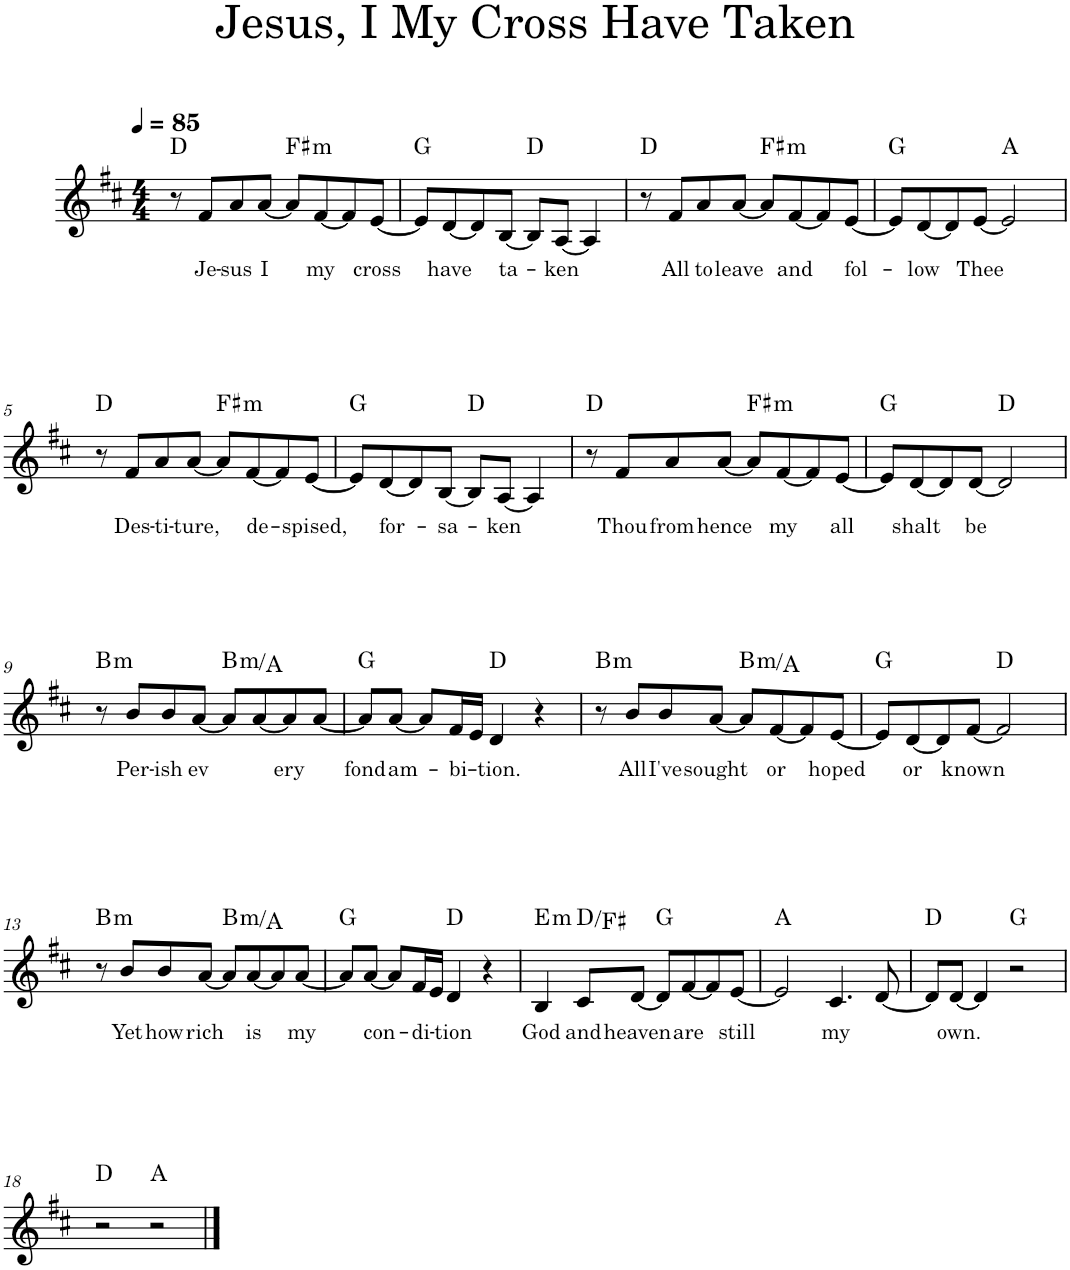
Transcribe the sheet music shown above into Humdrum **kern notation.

**kern	**text	**harte
*part1	*part1	*part1
*staff1	*staff1	*
*I"Piano	*	*
*I'Pno.	*	*
*clefG2	*	*
*k[f#c#]	*	*
*M4/4	*	*
*MM85	*	*
=1	=1	=1
8r	.	D:maj
!	!LO:LY:b	!
8f#/L	Je-	.
!	!LO:LY:b	!
8a/	-sus	.
!	!LO:LY:b	!
[8a/J	I	.
!	!	!LO:H:kt=m
8a/L]	.	F#:min
!	!LO:LY:b	!
[8f#/	my	.
8f#/]	.	.
!	!LO:LY:b	!
[8e/J	cross	.
=2	=2	=2
8e/L]	.	G:maj
!	!LO:LY:b	!
[8d/	have	.
8d/]	.	.
!	!LO:LY:b	!
[8B/J	ta-	.
8B/L]	.	D:maj
!	!LO:LY:b	!
[8A/J	-ken	.
4A/]	.	.
=3	=3	=3
8r	.	D:maj
!	!LO:LY:b	!
8f#/L	All	.
!	!LO:LY:b	!
8a/	to	.
!	!LO:LY:b	!
[8a/J	leave	.
!	!	!LO:H:kt=m
8a/L]	.	F#:min
!	!LO:LY:b	!
[8f#/	and	.
8f#/]	.	.
!	!LO:LY:b	!
[8e/J	fol-	.
=4	=4	=4
8e/L]	.	G:maj
!	!LO:LY:b	!
[8d/	-low	.
8d/]	.	.
!	!LO:LY:b	!
[8e/J	Thee	.
2e/]	.	A:maj
!!LO:LB:g=z
=5	=5	=5
8r	.	D:maj
!	!LO:LY:b	!
8f#/L	Des-	.
!	!LO:LY:b	!
8a/	-ti-	.
!	!LO:LY:b	!
[8a/J	-ture,	.
!	!	!LO:H:kt=m
8a/L]	.	F#:min
!	!LO:LY:b	!
[8f#/	de-	.
8f#/]	.	.
!	!LO:LY:b	!
[8e/J	-spised,	.
=6	=6	=6
8e/L]	.	G:maj
!	!LO:LY:b	!
[8d/	for-	.
8d/]	.	.
!	!LO:LY:b	!
[8B/J	-sa-	.
8B/L]	.	D:maj
!	!LO:LY:b	!
[8A/J	-ken	.
4A/]	.	.
=7	=7	=7
8r	.	D:maj
!	!LO:LY:b	!
8f#/L	Thou	.
!	!LO:LY:b	!
8a/	from	.
!	!LO:LY:b	!
[8a/J	hence	.
!	!	!LO:H:kt=m
8a/L]	.	F#:min
!	!LO:LY:b	!
[8f#/	my	.
8f#/]	.	.
!	!LO:LY:b	!
[8e/J	all	.
=8	=8	=8
8e/L]	.	G:maj
!	!LO:LY:b	!
[8d/	shalt	.
8d/]	.	.
!	!LO:LY:b	!
[8d/J	be	.
2d/]	.	D:maj
!!LO:LB:g=z
=9	=9	=9
!	!	!LO:H:kt=m
8r	.	B:min
!	!LO:LY:b	!
8b/L	Per-	.
!	!LO:LY:b	!
8b/	-ish	.
!	!LO:LY:b	!
[8a/J	ev	.
!	!	!LO:H:kt=m
8a/L]	.	B:min/b7
[8a/	.	.
!	!LO:LY:b	!
8a/]	ery	.
[8a/J	.	.
=10	=10	=10
!	!LO:LY:b	!
8a/L]	fond	G:maj
!	!LO:LY:b	!
[8a/J	am-	.
8a/L]	.	.
!	!LO:LY:b	!
16f#/L	-bi-	.
16e/JJ	.	.
!	!LO:LY:b	!
4d/	-tion.	D:maj
4r	.	.
=11	=11	=11
!	!	!LO:H:kt=m
8r	.	B:min
!	!LO:LY:b	!
8b/L	All	.
!	!LO:LY:b	!
8b/	I've	.
!	!LO:LY:b	!
[8a/J	sought	.
!	!	!LO:H:kt=m
8a/L]	.	B:min/b7
!	!LO:LY:b	!
[8f#/	or	.
8f#/]	.	.
!	!LO:LY:b	!
[8e/J	hoped	.
=12	=12	=12
8e/L]	.	G:maj
!	!LO:LY:b	!
[8d/	or	.
8d/]	.	.
!	!LO:LY:b	!
[8f#/J	known	.
2f#/]	.	D:maj
!!LO:LB:g=z
=13	=13	=13
!	!	!LO:H:kt=m
8r	.	B:min
!	!LO:LY:b	!
8b/L	Yet	.
!	!LO:LY:b	!
8b/	how	.
!	!LO:LY:b	!
[8a/J	rich	.
!	!	!LO:H:kt=m
8a/L]	.	B:min/b7
!	!LO:LY:b	!
[8a/	is	.
8a/]	.	.
!	!LO:LY:b	!
[8a/J	my	.
=14	=14	=14
8a/L]	.	G:maj
!	!LO:LY:b	!
[8a/J	con-	.
8a/L]	.	.
!	!LO:LY:b	!
16f#/L	-di-	.
16e/JJ	.	.
!	!LO:LY:b	!
4d/	-tion	D:maj
4r	.	.
=15	=15	=15
!	!LO:LY:b	!LO:H:kt=m
4B/	God	E:min
!	!LO:LY:b	!
8c#/L	and	D:maj/3
!	!LO:LY:b	!
[8d/J	heaven	.
8d/L]	.	G:maj
!	!LO:LY:b	!
[8f#/	are	.
8f#/]	.	.
!	!LO:LY:b	!
[8e/J	still	.
=16	=16	=16
2e/]	.	A:maj
!	!LO:LY:b	!
4.c#/	my	.
[8d/	.	.
=17	=17	=17
8d/L]	.	D:maj
!	!LO:LY:b	!
[8d/J	own.	.
4d/]	.	.
2r	.	G:maj
!!LO:LB:g=z
=18	=18	=18
2r	.	D:maj
2r	.	A:maj
==	==	==
*-	*-	*-
